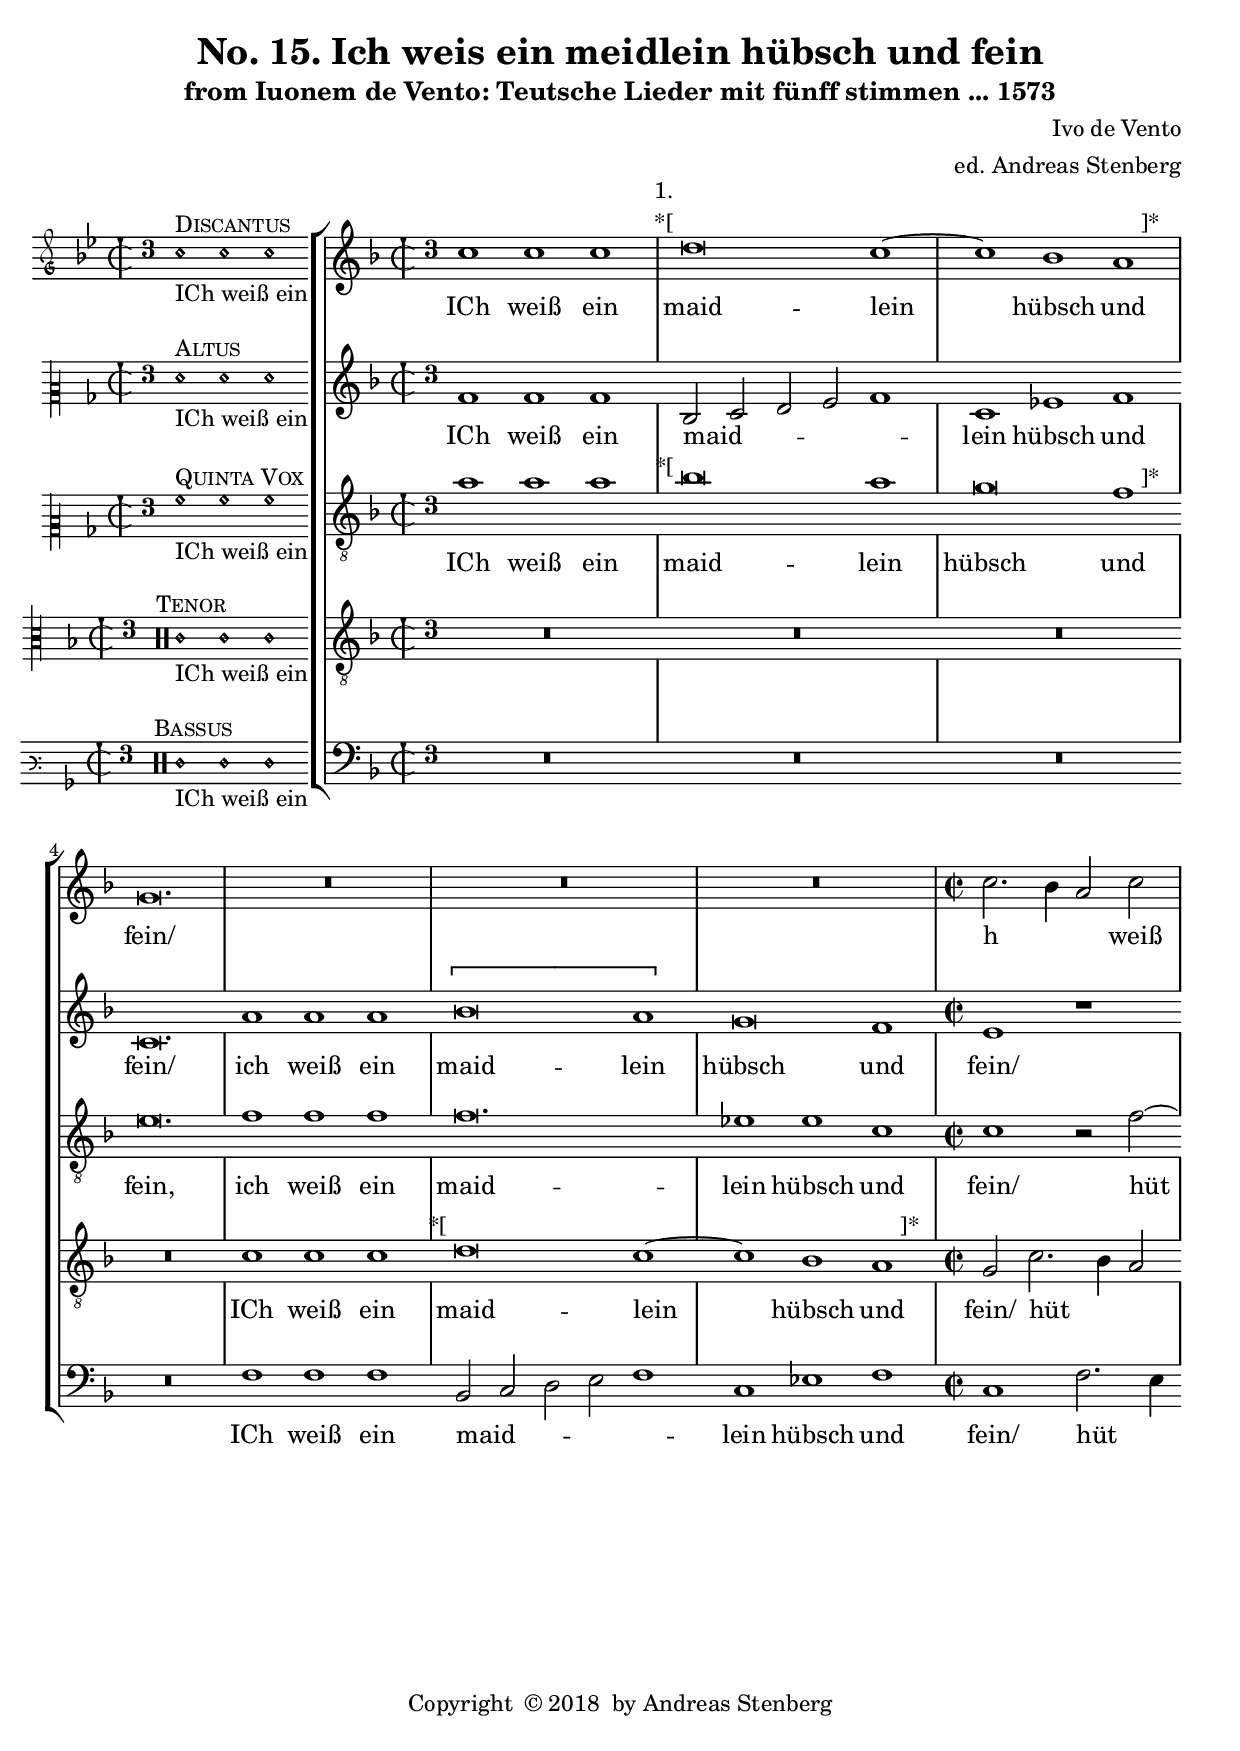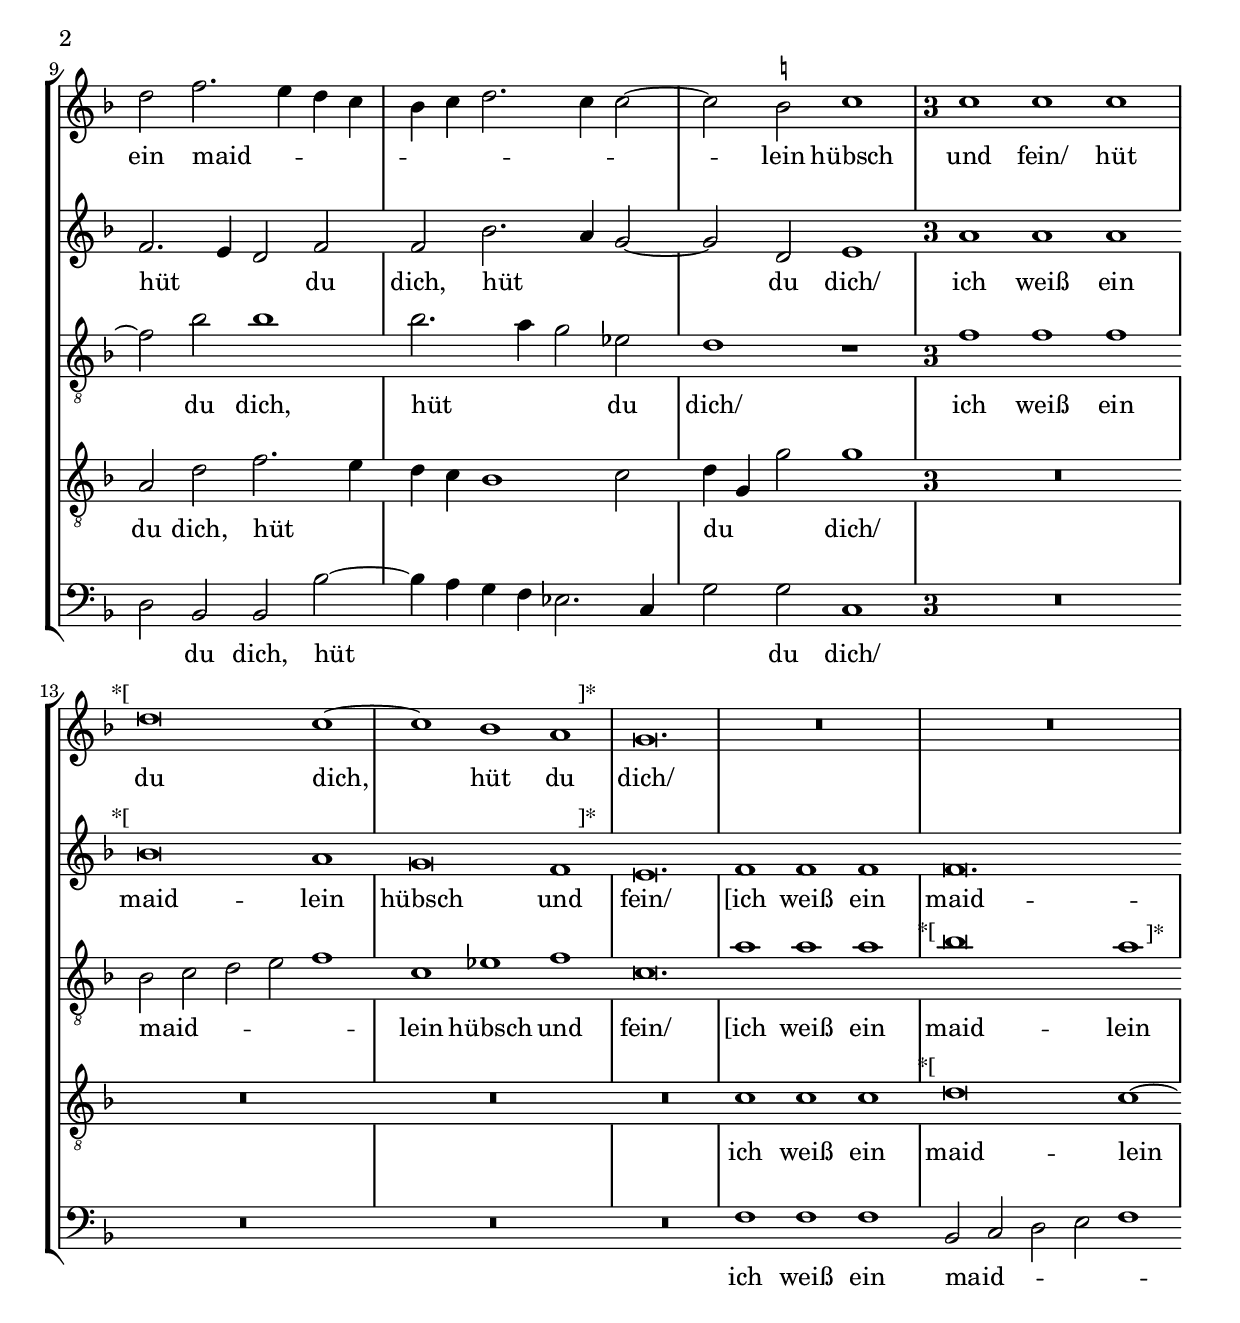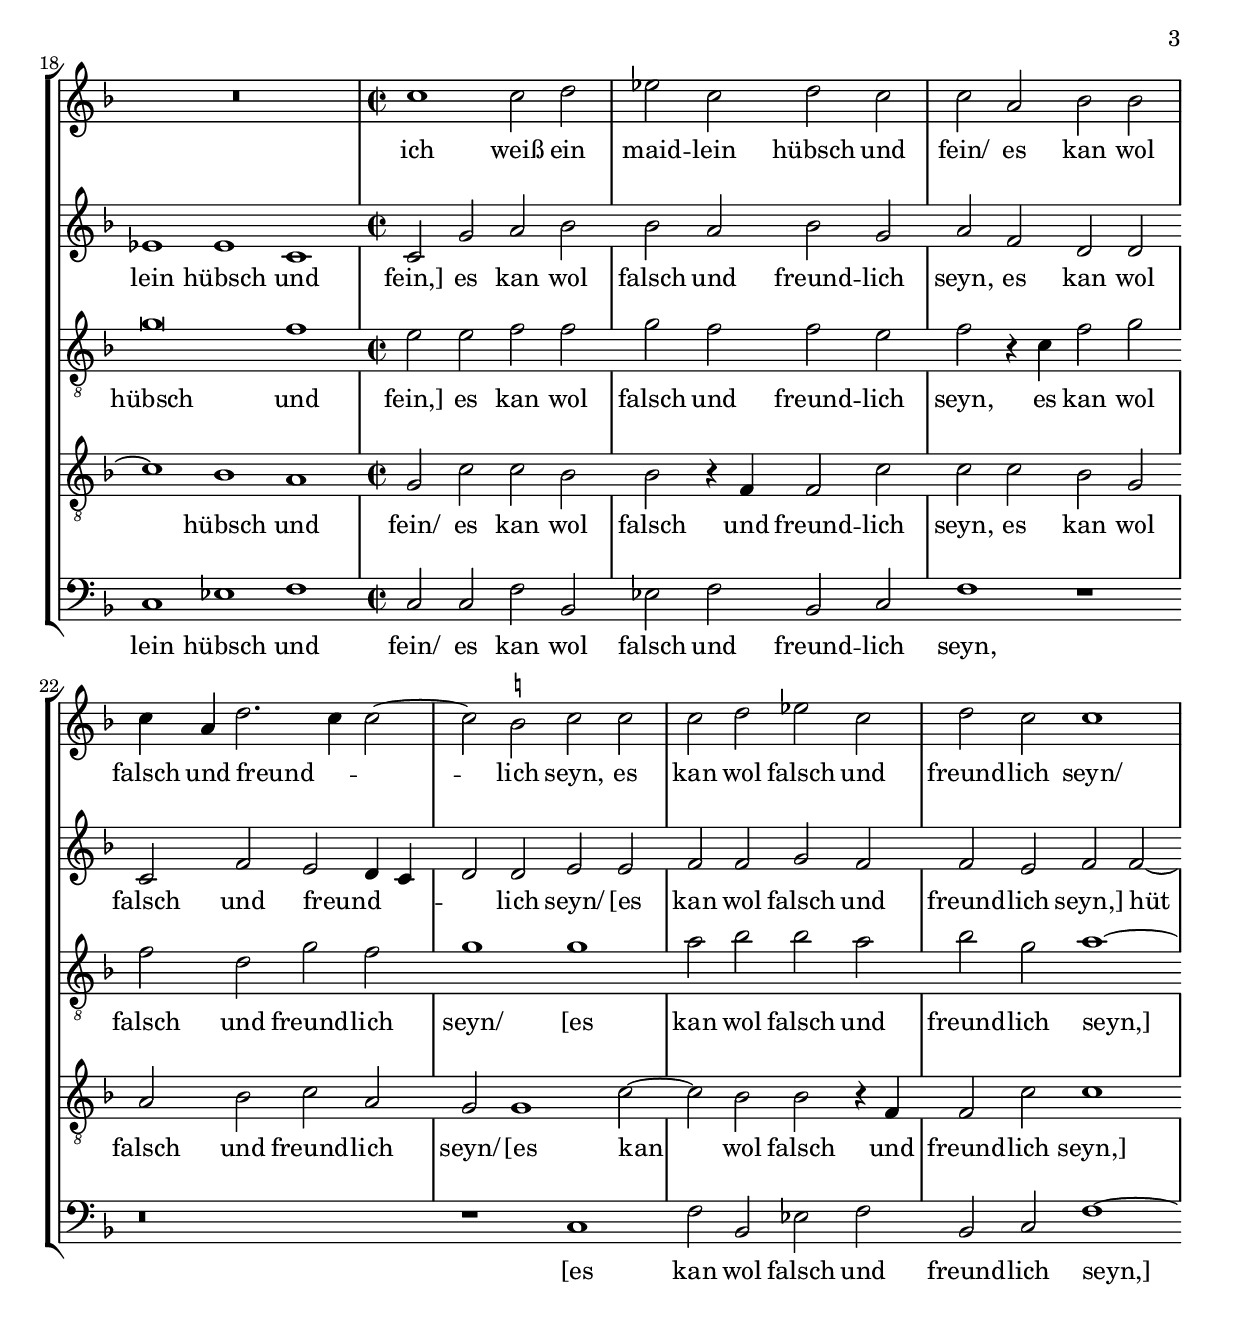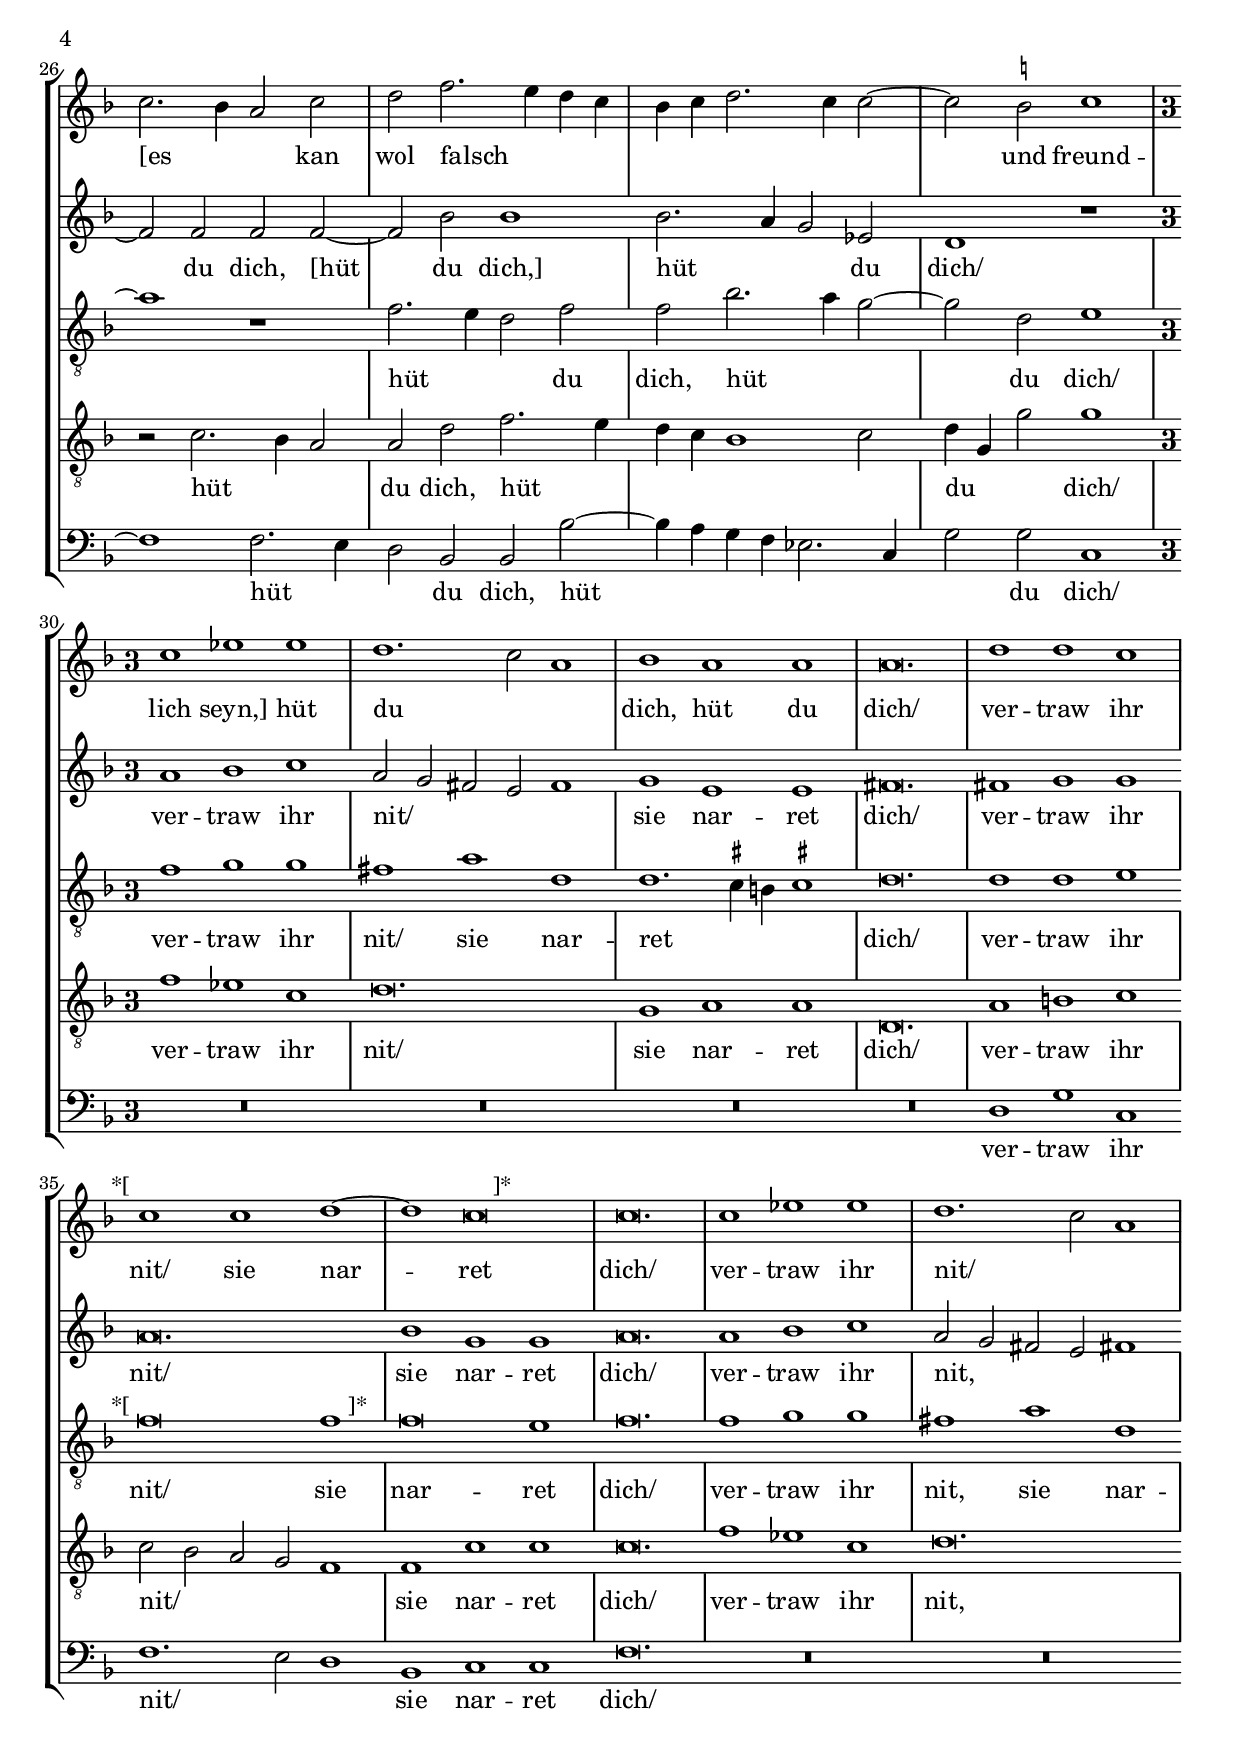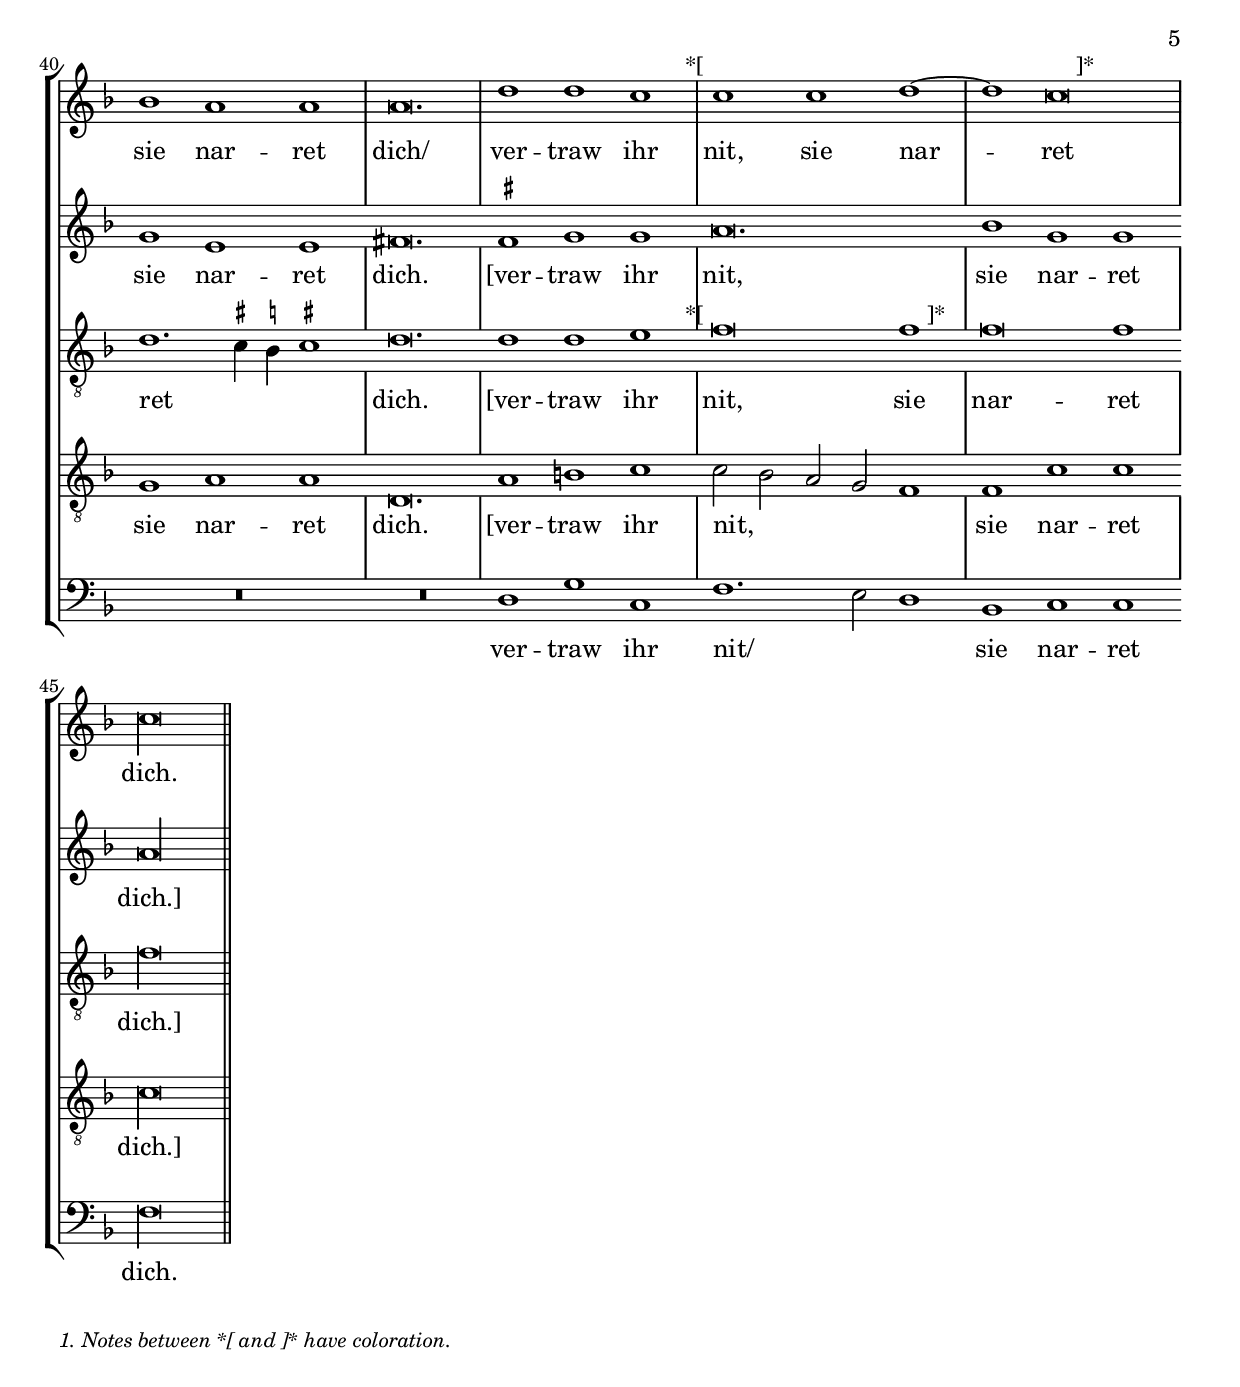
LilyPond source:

\version "2.18.0"
\include "deutsch.ly"
ficta = \once \set suggestAccidentals =##t
#(append! supported-clefs '(("mensural-f3" . ("clefs.mensural.f" 0 0))))
#(define ((double-time-signature glyph a b) grob)
   (grob-interpret-markup grob
     (markup #:override '(baseline-skip . 2.5) #:number
       (#:line ((markup (#:fontsize 4 #:musicglyph glyph))
                (#:fontsize -1 #:column (a )))))))
\header {
  title = "No. 15. Ich weis ein meidlein hübsch und fein"
  subtitle = "from Iuonem de Vento: Teutsche Lieder mit fünff stimmen ... 1573"
  composer = "Ivo de Vento"
  arranger = "ed. Andreas Stenberg"
  poet = ""
  meter =""
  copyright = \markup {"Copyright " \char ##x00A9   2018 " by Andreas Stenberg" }
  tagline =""
}
global = {
  \key f \major
}

sopMusic = \relative c'' {

  \set Score.tempoHideNote = ##t
  \tempo \breve. = 66
  \override Score.TimeSignature.stencil =
  #(double-time-signature  "timesig.mensural22" "3" "2")
  \time 3/4
  \set Timing.measureLength = #(ly:make-moment 6/2)
  %  \override Staff.BarLine.transparent = ##t
  c1 c1 c1
  d\breve^ \markup {\halign #2 \column { 1. "*[" }} c1~
  c1 b1 a1^\markup {\halign #-4 "]*" }
  g\breve.
  R\breve.*3
  \revert Score.TimeSignature.stencil
  \time 2/2
  \set Timing.measureLength = #(ly:make-moment 4/2)
  \tempo 1 = 66
  c2.\melisma b4 a2\melismaEnd c2
  d2 f2.\melisma e4 d4 c4				%5 end of first line in orig.
  b4 c4 d2. c4 c2~
  c2\melismaEnd \ficta h2 c1
  \once \override Staff.TimeSignature.style = #'single-digit
  \time 3/2
  \set Timing.measureLength = #(ly:make-moment 6/2)
  \tempo \breve. = 66
  c1 c1 c1
  d\breve^\markup {\halign #2 "*["} c1~
  c1 b1 a1^\markup { \halign #-4 "]*" }
  g\breve.
  R\breve.*3
  \revert Score.TimeSignature.stencil
  \time 2/2
  \set Timing.measureLength = #(ly:make-moment 4/2)
  \tempo 1 = 66
  c1 c2 d2
  es2 c2							%% end of second line
  d2 c2
  c2 a2 b2 b2
  c4 a4 d2.\melisma c4 c2~
  c2\melismaEnd \ficta h2 c2 c2
  c2 d2 es2 c2
  d2 c2 c1
  c2.\melisma b4 a2\melismaEnd c2
  d2 f2.\melisma e4 d4 c4
  b4 c4 d2. c4 c2~
  c2\melismaEnd \ficta h2 c1
  %\override Staff.TimeSignature.style = #'single-digit
  \once \override Staff.TimeSignature.style = #'single-digit
  \time 3/2
  \set Timing.measureLength = #(ly:make-moment 6/2)
  \tempo \breve. = 66
  c1 es1 es1
  d1.\melisma c2 a1\melismaEnd
  b1 a1 a1
  a\breve.
  d1 d1 c1
  c1^\markup {\halign #2 "*["} c1 d1~
  d1 c\breve^\markup { \halign #-4 "]*" }
  c\breve.
  c1 es1 es1
  d1.\melisma c2 a1\melismaEnd
  b1 a1 a1
  a\breve.
  d1 d1 c1
  c1^\markup { \halign #2 "*[" } c1 d1~
  d1 c\breve ^\markup { \halign #-4 "]*" }
  \cadenzaOn
  c\longa
  \revert Staff.BarLine.transparent
  \bar "||"
}
sopWords = \lyricmode {
  ICh weiß ein maid -- lein hübsch und fein/
  h weiß ein maid -- lein hübsch und fein/
  hüt du dich,
  hüt du dich/
  ich weiß ein maid -- lein hübsch und fein/
  es kan wol falsch und freund -- lich seyn,
  es kan wol falsch und freund -- lich seyn/
  [es kan wol falsch und freund -- lich seyn,]
  hüt du dich,
  hüt du dich/
  ver -- traw ihr nit/
  sie nar -- ret dich/
  ver -- traw ihr nit/
  sie nar -- ret dich/
  ver -- traw ihr nit,
  sie nar -- ret dich.
  [ver -- traw ihr nit,
  sie nar -- ret dich.]
}
altoMusic = \relative c' {
  \override Staff.BarLine.transparent = ##t
  f1 f1 f1
  b,2\melisma c2 d2 e2 f1\melismaEnd
  c1 es1 f1
  c\breve.
  a'1 a1 a1				%% end of first line in orig.
  \[ b\breve a1\]
  g\breve f1
  e1 r1
  f2.\melisma e4 d2\melismaEnd f2
  f2 b2.\melisma a4 g2~
  g2\melismaEnd d2 e1			%% end of second line
  \once \override Staff.TimeSignature.style = #'single-digit
  \time 3/2
  \set Timing.measureLength = #(ly:make-moment 6/2)
  a1 a1 a1
  b\breve^\markup { \halign #2 "*[" } a1
  g\breve f1^\markup { \halign #-4 "]*" }
  e\breve.
  f1 f1 f1
  f\breve.
  es1 es1 c1
  %\revert Score.TimeSignature.stencil
  %\time 2/2
  \set Timing.measureLength = #(ly:make-moment 4/2)
  c2 g'2 a2 b2				%% end of third line
  b2 a2 b2 g2
  a2 f2 d2 d2
  c2 f2 e2\melisma d4 c4
  d2\melismaEnd d2 e2 e2
  f2 f2 g2 f2				%% end of fourth line
  f2 e2 f2 f2~
  f2 f2 f2 f2~
  f2 b2 b1
  b2.\melisma a4 g2\melismaEnd es2
  d1 r1
  \override Staff.TimeSignature.style = #'single-digit
  \time 3/2
  \set Timing.measureLength = #(ly:make-moment 6/2)
  a'1 b1 c1				%% end of fifth line and first page
  a2\melisma g2 fis2 e2 fis1\melismaEnd
  g1 e1 e1
  fis\breve.
  fis1 g1 g1
  a\breve.
  b1 g1 g1
  a\breve.
  a1 b1 c1				%% end of sixth line (first on second page.)
  a2\melisma g2 fis2 e2 fis!1\melismaEnd
  g1 e1 e1
  fis\breve.
  \ficta fis1 g1 g1
  a\breve.
  b1 g1 g1
  \cadenzaOn
  a\longa
  \revert Staff.BarLine.transparent
}
altoWords = \lyricmode {
  ICh weiß ein maid -- lein hübsch und fein/
  ich weiß ein maid -- lein hübsch und fein/
  hüt du dich,
  hüt du dich/
  ich weiß ein maid -- lein hübsch und fein/
  [ich weiß ein maid -- lein hübsch und fein,]
  es kan wol falsch und freund -- lich seyn,
  es kan wol falsch und freund -- lich seyn/
  [es kan wol falsch und freund -- lich seyn,]
  hüt du dich,
  [hüt du dich,]
  hüt du dich/
  ver -- traw ihr nit/
  sie nar -- ret dich/
  ver -- traw ihr nit/
  sie nar -- ret dich/
  ver -- traw ihr nit,
  sie nar -- ret dich.
  [ver -- traw ihr nit,
  sie nar -- ret dich.]
}
tenorMusic = \relative c' {
  \clef "treble_8"
  \override Staff.BarLine.transparent = ##t
  R\breve.*4
  c1 c1 c1
  d\breve^\markup { \halign #2 "*[" } c1~
  c1 b1 a1^\markup { \halign #-4 "]*" }
  g2 c2.\melisma b4 a2\melismaEnd 				%5 end of first line in orig.
  a2 d2 f2.\melisma e4
  d4 c4 b1 c2\melismaEnd
  d4\melisma g,4 g'2\melismaEnd g1
  \once \override Staff.TimeSignature.style = #'single-digit
  \time 3/2
  \set Timing.measureLength = #(ly:make-moment 6/2)
  R\breve.*4
  c,1 c1 c1
  d\breve^\markup { \halign #2 "*[" } c1~
  c1 b1 a1
  \revert Score.TimeSignature.stencil
  \time 2/2
  \set Timing.measureLength = #(ly:make-moment 4/2)
  g2 c2 c2 b2
  b2 r4 f4 f2 c'2
  c2 c2 b2 g2
  a2 b2								%% end of third line
  c2 a2
  g2 g1 c2~
  c2 b2 b2 r4 f4
  f2 c'2 c1
  r2 c2.\melisma b4 a2\melismaEnd
  a2 d2 f2.\melisma e4						%% end of fourth line
  d4 c4 b1 c2\melismaEnd
  d4\melisma g,4 g'2\melismaEnd g1
  \once \override Staff.TimeSignature.style = #'single-digit
  f1 es1 c1
  d\breve.
  g,1 a1 a1
  d,\breve.
  a'1 h1 c1							%% end of fifth line and first page
  c2\melisma b2 a2 g2 f1\melismaEnd
  f1 c'1 c1
  c\breve.
  f1 es1 c1
  d\breve.
  g,1 a1 a1
  d,\breve.
  a'1 h1 c1
  c2\melisma b2 a2 g2 f1\melismaEnd
  f1 c'1 c1
  \cadenzaOn
  c\longa
  \revert Staff.BarLine.transparent
}
tenorWords = \lyricmode {
  ICh weiß ein maid -- lein hübsch und fein/
  hüt du dich,
  hüt du dich/
  ich weiß ein maid -- lein hübsch und fein/
  es kan wol falsch und freund -- lich seyn,
  es kan wol falsch und freund -- lich seyn/
  [es kan wol falsch und freund -- lich seyn,]
  hüt du dich,
  hüt du dich/
  ver -- traw ihr nit/
  sie nar -- ret dich/
  ver -- traw ihr nit/
  sie nar -- ret dich/
  ver -- traw ihr nit,
  sie nar -- ret dich.
  [ver -- traw ihr nit,
  sie nar -- ret dich.]
}
tenorIIMusic = \relative c' {
  \clef "treble_8"
  \override Staff.BarLine.transparent = ##t
  a'1 a1 a1
  b\breve^\markup { \halign #2 "*[" } a1
  g\breve f1^\markup { \halign #-4 "]*"}
  e\breve.
  f1 f1 f1
  f\breve.								%% end of first line in orig.
  es1 es1 c1
  c1 r2 f2~
  f2 b2 b1
  b2.\melisma a4 g2\melismaEnd es2 					%% end of second line
  d1 r1
  \once \override Staff.TimeSignature.style = #'single-digit
  f1 f1 f1
  b,2\melisma c2 d2 e2 f1\melismaEnd
  c1 es1 f1
  c\breve.
  a'1 a1 a1
  b\breve^\markup { \halign #2 "*[" }  a1^\markup { \halign #-4 "]*" }				%% end of third line
  g\breve f1
  e2 e2 f2 f2
  g2 f2 f2 e2
  f2 r4 c4 f2 g2
  f2 d2 g2 f2
  g1									%% end of fourth line
  g1
  a2 b2 b2 a2
  b2 g2 a1~
  a1 r1
  f2.\melisma e4 d2\melismaEnd f2
  f2 b2.\melisma a4 g2~
  g2\melismaEnd d2 e1
  \once \override Staff.TimeSignature.style = #'single-digit
  f1 g1 g1								%% end of fifth line and first page
  fis1 a1 d,1
  d1.\melisma \ficta cis4 h4 \ficta cis!1\melismaEnd
  d\breve.
  d1 d1 e1
  f\breve^\markup { \halign #2 "*["} f1^\markup { \halign #-4 "]*" }
  f\breve e1
  f\breve.
  f1 g1 g1 								%% end of sixth line (first on second page)
  fis1 a1 d,1
  d1.\melisma \ficta cis!4 \ficta h4 \ficta cis!1\melismaEnd
  d\breve.
  d1 d1 e1
  f\breve^\markup {\halign #2 "*[" } f1^\markup { \halign #-4 "]*" }
  f\breve f1
  \cadenzaOn
  f\longa
  \revert Staff.BarLine.transparent
}
tenorIIWords = \lyricmode {
  ICh weiß ein maid -- lein hübsch und fein,
  ich weiß ein maid -- lein hübsch und fein/
  hüt du dich,
  hüt du dich/
  ich weiß ein maid -- lein hübsch und fein/
  [ich weiß ein maid -- lein hübsch und fein,]
  es kan wol falsch und freund -- lich seyn,
  es kan wol falsch und freund -- lich seyn/
  [es kan wol falsch und freund -- lich seyn,]
  hüt du dich,
  hüt du dich/
  ver -- traw ihr nit/
  sie nar -- ret dich/
  ver -- traw ihr nit/
  sie nar -- ret dich/
  ver -- traw ihr nit,
  sie nar -- ret dich.
  [ver -- traw ihr nit,
  sie nar -- ret dich.]
}
bassMusic = \relative c {
  \override Staff.BarLine.transparent = ##t
  R\breve.*4
  f1 f1 f1
  b,2\melisma c2 d2 e2 f1\melismaEnd
  c1 es1 f1
  c1 f2.\melisma e4							%% end of first line in orig
  d2\melismaEnd b2 b2 b'2~ \melisma
  b4 a4 g4 f4 es2. c4
  g'2\melismaEnd g2 c,1
  \once \override Staff.TimeSignature.style = #'single-digit
  R\breve.*4
  f1 f1 f1 								%% end of second line
  b,2\melisma c2 d2 e2 f1\melismaEnd
  c1 es1 f1
  c2 c2 f2 b,2
  es2 f2 b,2 c2
  f1 r1
  r\breve
  r1 c1
  f2 b,2								%% end of third line
  es2 f2
  b,2 c2 f1~
  f1 f2.\melisma e4
  d2\melismaEnd b2 b2 b'2~\melisma
  b4 a4 g4 f4 es2. c4
  g'2\melismaEnd g2 c,1
  \once \override Staff.TimeSignature.style = #'single-digit
  R\breve.*4								%% end of fourth line
  d1 g1 c,1
  f1.\melisma e2 d1\melismaEnd
  b1 c1 c1
  f\breve.
  R\breve.*4
  d1 g1 c,1
  f1.\melisma e2 d1\melismaEnd
  b1 c1 c1
  \cadenzaOn
  f\longa
  \revert Staff.BarLine.transparent
}
bassWords = \lyricmode {
  ICh weiß ein maid -- lein hübsch und fein/
  hüt du dich,
  hüt du dich/
  ich weiß ein maid -- lein hübsch und fein/
  es kan wol falsch und freund -- lich seyn,
  [es kan wol falsch und freund -- lich seyn,]
  hüt du dich,
  hüt du dich/
  ver -- traw ihr nit/
  sie nar -- ret dich/
  ver -- traw ihr nit/
  sie nar -- ret dich.
}
incipitDiscantus = \markup {
  \score {
    {
      %      \set Staff.instrumentName = #"Tenor "
      \override NoteHead.style = #'neomensural
      \override Rest.style = #'neomensural
      \override Staff.TimeSignature.style = #'mensural
      \cadenzaOn
      \clef "petrucci-g"
      \key b \major
      \override Score.TimeSignature.stencil =
      #(double-time-signature  "timesig.mensural22" "3" "2")
      \time 3/4

      c''1 ^\markup { \smallCaps"Discantus"} _"ICh weiß ein"
      c''1 c''1
    }
    \layout {
      \context {
        \Voice
        \remove "Ligature_bracket_engraver"
        \consists "Mensural_ligature_engraver"
      }
      line-width = 4.5\cm
    }
  }
}


incipitAltus = \markup {
  \score {
    {
      %      \set Staff.instrumentName = #"Tenor "
      \override NoteHead.style = #'neomensural
      \override Rest.style = #'neomensural
      \override Staff.TimeSignature.style = #'mensural
      \cadenzaOn
      \clef "petrucci-c2"
      \key f \major
      \override Score.TimeSignature.stencil =
      #(double-time-signature  "timesig.mensural22" "3" "2")
      \time 3/4
      f'1^\markup \smallCaps"Altus"_"ICh weiß ein"
      f'1 f'1
    }
    \layout {
      \context {
        \Voice
        \remove "Ligature_bracket_engraver"
        \consists "Mensural_ligature_engraver"
      }
      line-width = 4.5\cm
    }
  }
}


incipitTenor = \markup {
  \score {
    {
      %      \set Staff.instrumentName = #"Tenor "
      \override NoteHead.style = #'neomensural
      \override Rest.style = #'neomensural
      \override Staff.TimeSignature.style = #'mensural
      \cadenzaOn
      \clef "petrucci-c3"
      \key f \major
      \override Score.TimeSignature.stencil =
      #(double-time-signature  "timesig.mensural22" "3" "2")
      \time 3/4
      r\maxima ^\markup \smallCaps"Tenor" c'1 _"ICh weiß ein"
      c'1 c'1
    }
    \layout {
      \context {
        \Voice
        \remove "Ligature_bracket_engraver"
        \consists "Mensural_ligature_engraver"
      }
      line-width = 5.0\cm
    }
  }
}
incipitTenorII = \markup {
  \score {
    {
      %      \set Staff.instrumentName = #"Tenor "
      \override NoteHead.style = #'neomensural
      \override Rest.style = #'neomensural
      \override Staff.TimeSignature.style = #'mensural
      \cadenzaOn
      \clef "petrucci-c2"
      \key f \major
      \override Score.TimeSignature.stencil =
      #(double-time-signature  "timesig.mensural22" "3" "2")
      \time 3/4
      a'1 ^\markup \smallCaps"Quinta Vox" _"ICh weiß ein"
      a'1 a'1
    }
    \layout {
      \context {
        \Voice
        \remove "Ligature_bracket_engraver"
        \consists "Mensural_ligature_engraver"
      }
      line-width = 5.0\cm
    }
  }
}

incipitBassus = \markup {
  \score {
    {
      %      \set Staff.instrumentName = #"Tenor "
      \override NoteHead.style = #'neomensural
      \override Rest.style = #'neomensural
      \override Staff.TimeSignature.style = #'mensural
      \cadenzaOn
      \clef "mensural-f3"
      \key f \major
      \override Score.TimeSignature.stencil =
      #(double-time-signature  "timesig.mensural22" "3" "2")
      \time 3/4
      r\maxima^\markup \smallCaps"Bassus"f1_"ICh weiß ein"
      f1 f1
    }
    \layout {
      \context {
        \Voice
        \remove "Ligature_bracket_engraver"
        \consists "Mensural_ligature_engraver"
      }
      line-width = 4.5\cm
    }
  }
}

%% for print
\score {
  <<
    \new StaffGroup \with {
      \override VerticalAxisGroup.staff-staff-spacing = #'((basic-distance . 12))
    } <<
      \new Staff = treble <<
        \set Staff.instrumentName = \incipitDiscantus
        \new Voice = "sopranos" {
          \set  Staff.midiInstrument ="choir aahs"
          %	\voiceOne
          << \global \sopMusic >>
        }
      >>
      \new Lyrics = sopranos { s1 }

      \new Staff = "medius" <<
        \set Staff.instrumentName = \incipitAltus

        \new Voice = "altos" {
          %	\voiceTwo
          \set  Staff.midiInstrument ="choir aahs"
          << \global \altoMusic >>
        }
      >>

      \new Lyrics = "altos" { s1 }


      \new Staff = tenorsII <<
        \set Staff.instrumentName = \incipitTenorII

        \clef "treble"
        \new Voice = "tenorsII" {
          \set  Staff.midiInstrument ="choir aahs"
          %	\voiceOne
          << \global \tenorIIMusic >>
        }
      >>
      \new Lyrics = "tenorsII" { s1 }

      \new Staff = tenors <<
        \set Staff.instrumentName = \incipitTenor

        \clef "treble"
        \new Voice = "tenors" {
          \set  Staff.midiInstrument ="choir aahs"
          %	\voiceOne
          << \global \tenorMusic >>
        }
      >>
      \new Lyrics = "tenors" { s1 }

      \new Staff ="basses" {
        \set Staff.instrumentName = \incipitBassus

        \new Voice = "basses" {
          \set  Staff.midiInstrument ="choir aahs"
          \clef "bass"
          %	\voiceTwo
          << \global \bassMusic >>
        }
      }
    >>
    \new Lyrics = basses { s1 }

    \context Lyrics = sopranos \lyricsto sopranos \sopWords
    \context Lyrics = altos \lyricsto altos \altoWords
    \context Lyrics = tenors \lyricsto tenors \tenorWords
    \context Lyrics = tenorsII \lyricsto tenorsII \tenorIIWords
    \context Lyrics = basses \lyricsto basses \bassWords
  >>
  \layout {
    \context {
      \Score
      % no bars in staves
      %      \override BarLine.transparent = ##t

    }
    % the next three instructions keep the lyrics between the bar lines
    \context {
      \Lyrics
      \consists "Bar_engraver"
      \override BarLine.transparent = ##t
    }
    \context {
      \StaffGroup
      \consists "Separating_line_group_engraver"
    }
    \context {
      \Voice
      % no slurs
      \override Slur.transparent = ##t
      % Comment in the below "\remove" command to allow line
      % breaking also at those barlines where a note overlaps
      % into the next bar.  The command is commented out in this
      % short example score, but especially for large scores, you
      % will typically yield better line breaking and thus improve
      % overall spacing if you comment in the following command.
      %\remove "Forbid_line_break_engraver"
    }
    indent = 4.5\cm
  }

}
\markup {
  \smaller \italic "1. Notes between *[ and ]* have coloration."
}
%% for midi
\score {
  <<
    \new StaffGroup \with {
      \override VerticalAxisGroup.staff-staff-spacing = #'((basic-distance . 12))
    } <<
      \new Staff = treble <<
        \set Staff.instrumentName = \incipitDiscantus
        \new Voice = "sopranos" {
          \set  Staff.midiInstrument ="choir aahs"
          %	\voiceOne
          << \global \sopMusic >>
        }
      >>
      \new Lyrics = sopranos { s1 }

      \new Staff = "medius" <<
        \set Staff.instrumentName = \incipitAltus

        \new Voice = "altos" {
          %	\voiceTwo
          \set  Staff.midiInstrument ="choir aahs"
          << \global \altoMusic >>
        }
      >>

      \new Lyrics = "altos" { s1 }
      \new Staff = tenors <<
        \set Staff.instrumentName = \incipitTenor

        \clef "treble"
        \new Voice = "tenors" {
          \set  Staff.midiInstrument ="choir aahs"
          %	\voiceOne
          << \global \tenorMusic >>
        }
      >>
      \new Lyrics = "tenors" { s1 }

      \new Staff = tenorsII <<
        \set Staff.instrumentName = \incipitTenorII

        \clef "treble"
        \new Voice = "tenorsII" {
          \set  Staff.midiInstrument ="choir aahs"
          %	\voiceOne
          << \global \tenorIIMusic >>
        }
      >>
      \new Lyrics = "tenorsII" { s1 }

      \new Staff ="basses" {
        \set Staff.instrumentName = \incipitBassus

        \new Voice = "basses" {
          \set  Staff.midiInstrument ="choir aahs"
          \clef "bass"
          %	\voiceTwo
          << \global \bassMusic >>
        }
      }
    >>
    \new Lyrics = basses { s1 }

    \context Lyrics = sopranos \lyricsto sopranos \sopWords
    \context Lyrics = altos \lyricsto altos \altoWords
    \context Lyrics = tenors \lyricsto tenors \tenorWords
    \context Lyrics = tenorsII \lyricsto tenorsII \tenorIIWords
    \context Lyrics = basses \lyricsto basses \bassWords
  >>

  \midi {}
}
\paper {
  ragged-bottom = ##t
  ragged-last-bottom = ##t
  ragged-last = ##t
}

%{
convert-ly.py (GNU LilyPond) 2.18.2  convert-ly.py: Processing `'...
Applying conversion: 2.15.7, 2.15.9, 2.15.10, 2.15.16, 2.15.17,
2.15.18, 2.15.19, 2.15.20, 2.15.25, 2.15.32, 2.15.39, 2.15.40,
2.15.42, 2.15.43, 2.16.0, 2.17.0, 2.17.4, 2.17.5, 2.17.6, 2.17.11,
2.17.14, 2.17.15, 2.17.18, 2.17.19, 2.17.20, 2.17.25, 2.17.27,
2.17.29, 2.17.97, 2.18.0
%}
